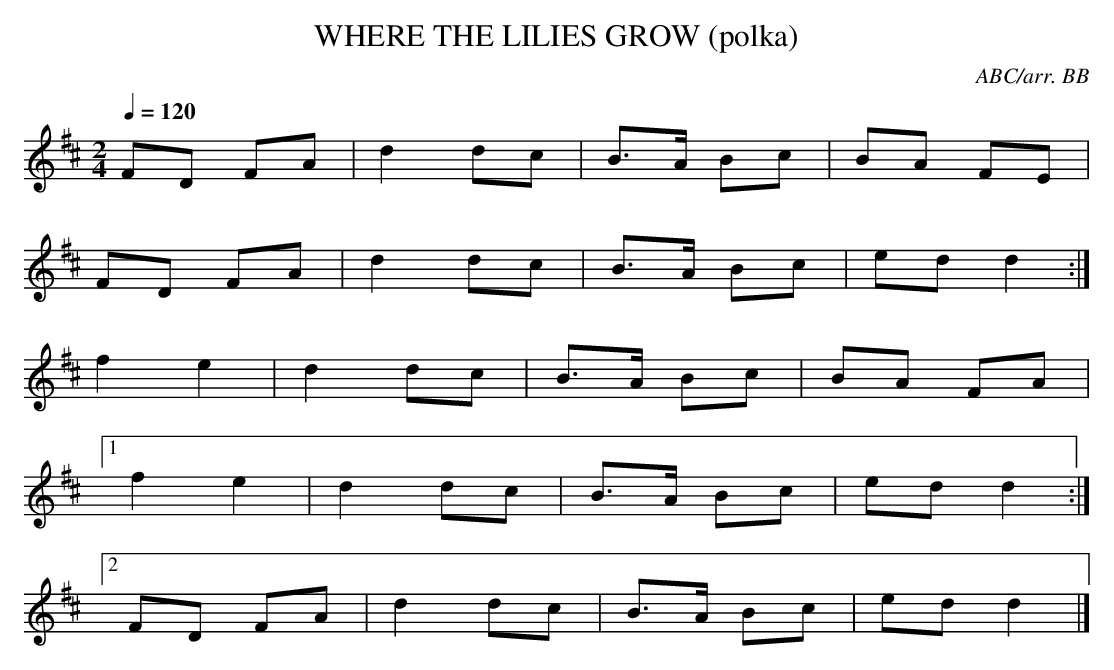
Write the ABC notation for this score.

X:1
T:WHERE THE LILIES GROW (polka)
C:ABC/arr. BB
"Music of Ireland - The Big Session"
Q:1/4=120
M:2/4
L:1/8
K:D
FD FA|d2 dc|B>A Bc|BA FE|
FD FA|d2 dc|B>A Bc|ed d2:|
f2 e2|d2 dc|B>A Bc|BA FA|
[1 f2 e2|d2 dc|B>A Bc|ed d2:|
[2 FD FA|d2 dc|B>A Bc|ed d2|]
